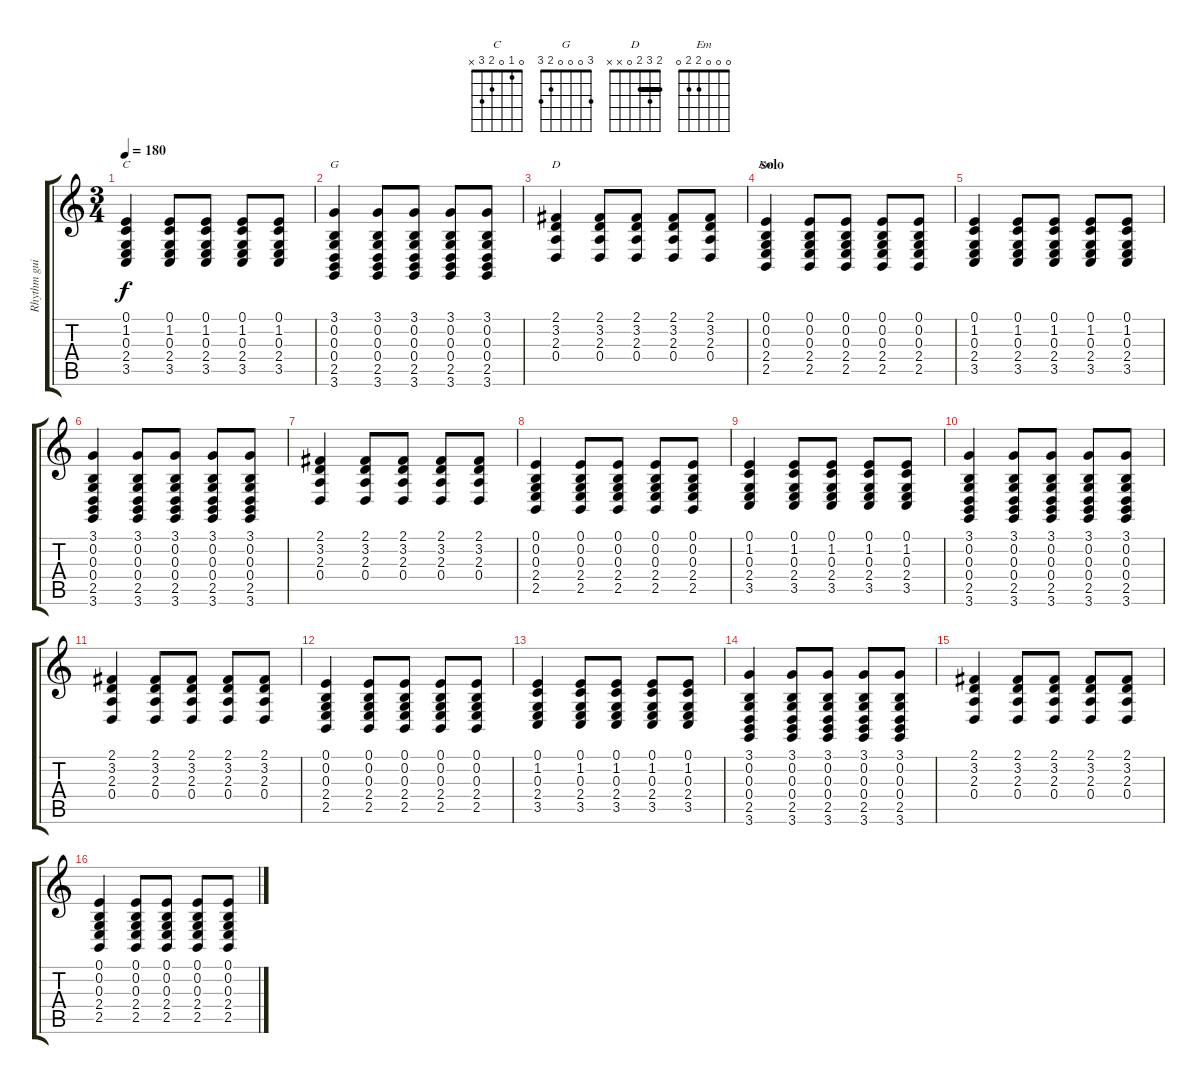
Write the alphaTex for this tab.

\track ("Rhythm guitar" "Rhythm gui") {instrument pad3polysynth}
\staff {score tabs}
\tuning (E4 B3 G3 D3 A2 E2) {hide}
\chord ("C" 0 1 0 2 3 x)
\chord ("G" 3 0 0 0 2 3)
\chord ("D" 2 3 2 0 x x) {barre 2}
\chord ("Em" 0 0 0 2 2 0)
\ts (3 4)
\tempo 180
\clef g2
\ks c
(0.1 1.2 0.3 2.4 3.5).4{ch "C" dy f} (0.1 1.2 0.3 2.4 3.5).8 (0.1 1.2 0.3 2.4 3.5).8 (0.1 1.2 0.3 2.4 3.5).8 (0.1 1.2 0.3 2.4 3.5).8 |
(3.1 0.2 0.3 0.4 2.5 3.6).4{ch "G"} (3.1 0.2 0.3 0.4 2.5 3.6).8 (3.1 0.2 0.3 0.4 2.5 3.6).8 (3.1 0.2 0.3 0.4 2.5 3.6).8 (3.1 0.2 0.3 0.4 2.5 3.6).8 |
(2.1 3.2 2.3 0.4).4{ch "D"} (2.1 3.2 2.3 0.4).8 (2.1 3.2 2.3 0.4).8 (2.1 3.2 2.3 0.4).8 (2.1 3.2 2.3 0.4).8 |
\section ("" "solo")
(0.1 0.2 0.3 2.4 2.5).4{ch "Em"} (0.1 0.2 0.3 2.4 2.5).8 (0.1 0.2 0.3 2.4 2.5).8 (0.1 0.2 0.3 2.4 2.5).8 (0.1 0.2 0.3 2.4 2.5).8 |
(0.1 1.2 0.3 2.4 3.5).4 (0.1 1.2 0.3 2.4 3.5).8 (0.1 1.2 0.3 2.4 3.5).8 (0.1 1.2 0.3 2.4 3.5).8 (0.1 1.2 0.3 2.4 3.5).8 |
(3.1 0.2 0.3 0.4 2.5 3.6).4 (3.1 0.2 0.3 0.4 2.5 3.6).8 (3.1 0.2 0.3 0.4 2.5 3.6).8 (3.1 0.2 0.3 0.4 2.5 3.6).8 (3.1 0.2 0.3 0.4 2.5 3.6).8 |
(2.1 3.2 2.3 0.4).4 (2.1 3.2 2.3 0.4).8 (2.1 3.2 2.3 0.4).8 (2.1 3.2 2.3 0.4).8 (2.1 3.2 2.3 0.4).8 |
(0.1 0.2 0.3 2.4 2.5).4 (0.1 0.2 0.3 2.4 2.5).8 (0.1 0.2 0.3 2.4 2.5).8 (0.1 0.2 0.3 2.4 2.5).8 (0.1 0.2 0.3 2.4 2.5).8 |
(0.1 1.2 0.3 2.4 3.5).4 (0.1 1.2 0.3 2.4 3.5).8 (0.1 1.2 0.3 2.4 3.5).8 (0.1 1.2 0.3 2.4 3.5).8 (0.1 1.2 0.3 2.4 3.5).8 |
(3.1 0.2 0.3 0.4 2.5 3.6).4 (3.1 0.2 0.3 0.4 2.5 3.6).8 (3.1 0.2 0.3 0.4 2.5 3.6).8 (3.1 0.2 0.3 0.4 2.5 3.6).8 (3.1 0.2 0.3 0.4 2.5 3.6).8 |
(2.1 3.2 2.3 0.4).4 (2.1 3.2 2.3 0.4).8 (2.1 3.2 2.3 0.4).8 (2.1 3.2 2.3 0.4).8 (2.1 3.2 2.3 0.4).8 |
(0.1 0.2 0.3 2.4 2.5).4 (0.1 0.2 0.3 2.4 2.5).8 (0.1 0.2 0.3 2.4 2.5).8 (0.1 0.2 0.3 2.4 2.5).8 (0.1 0.2 0.3 2.4 2.5).8 |
(0.1 1.2 0.3 2.4 3.5).4 (0.1 1.2 0.3 2.4 3.5).8 (0.1 1.2 0.3 2.4 3.5).8 (0.1 1.2 0.3 2.4 3.5).8 (0.1 1.2 0.3 2.4 3.5).8 |
(3.1 0.2 0.3 0.4 2.5 3.6).4 (3.1 0.2 0.3 0.4 2.5 3.6).8 (3.1 0.2 0.3 0.4 2.5 3.6).8 (3.1 0.2 0.3 0.4 2.5 3.6).8 (3.1 0.2 0.3 0.4 2.5 3.6).8 |
(2.1 3.2 2.3 0.4).4 (2.1 3.2 2.3 0.4).8 (2.1 3.2 2.3 0.4).8 (2.1 3.2 2.3 0.4).8 (2.1 3.2 2.3 0.4).8 |
(0.1 0.2 0.3 2.4 2.5).4 (0.1 0.2 0.3 2.4 2.5).8 (0.1 0.2 0.3 2.4 2.5).8 (0.1 0.2 0.3 2.4 2.5).8 (0.1 0.2 0.3 2.4 2.5).8
